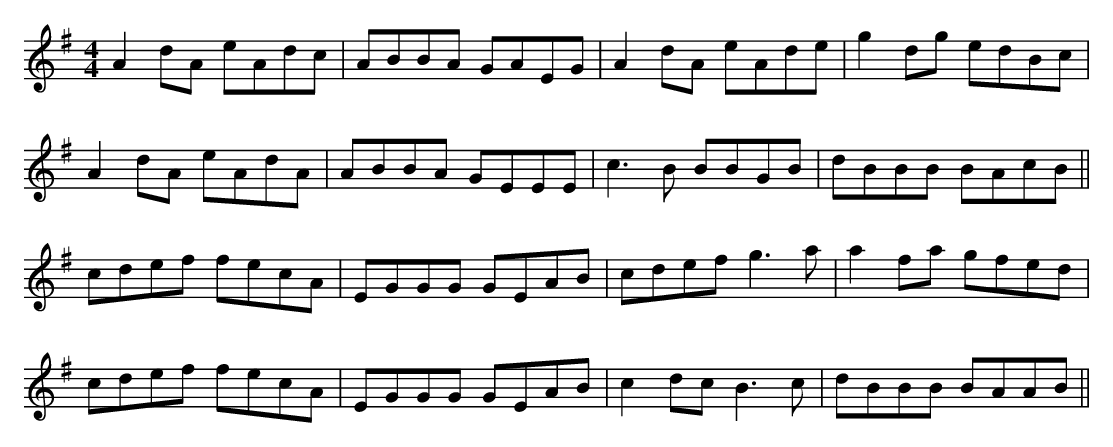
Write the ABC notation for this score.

X:1
M:4/4
K:Ador
A2dA eAdc|ABBA GAEG|A2dA eAde|g2dg edBc|
A2dA eAdA|ABBA GEEE|c3B BBGB|dBBB BAcB||
cdef fecA|EGGG GEAB|cdef g3a|a2fa gfed|
cdef fecA|EGGG GEAB|c2dc B3c|dBBB BAAB||
